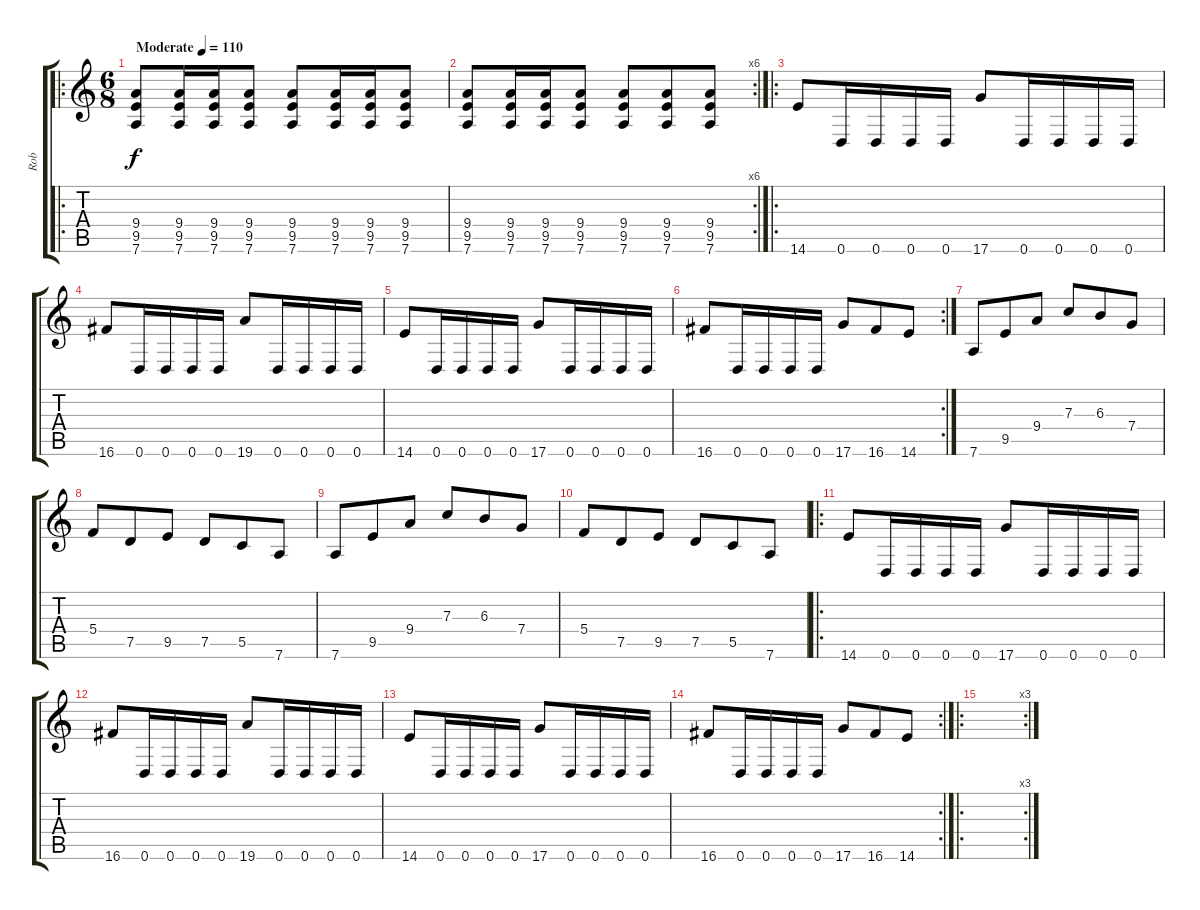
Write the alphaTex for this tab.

\track ("Rob" "Rob") {instrument overdrivenguitar}
\staff {score tabs}
\tuning (D4 A3 F3 C3 G2 D2) {hide}
\ro
\ts (6 8)
\tempo (110 "Moderate")
\clef g2
\ks c
(9.4 9.5 7.6).8{dy f instrument overdrivenguitar} (9.4 9.5 7.6).16 (9.4 9.5 7.6).16 (9.4 9.5 7.6).8 (9.4 9.5 7.6).8 (9.4 9.5 7.6).16 (9.4 9.5 7.6).16 (9.4 9.5 7.6).8 |
\rc 6
(9.4 9.5 7.6).8 (9.4 9.5 7.6).16 (9.4 9.5 7.6).16 (9.4 9.5 7.6).8 (9.4 9.5 7.6).8 (9.4 9.5 7.6).8 (9.4 9.5 7.6).8 |
\ro
14.6.8 0.6.16 0.6.16 0.6.16 0.6.16 17.6.8 0.6.16 0.6.16 0.6.16 0.6.16 |
16.6.8 0.6.16 0.6.16 0.6.16 0.6.16 19.6.8 0.6.16 0.6.16 0.6.16 0.6.16 |
14.6.8 0.6.16 0.6.16 0.6.16 0.6.16 17.6.8 0.6.16 0.6.16 0.6.16 0.6.16 |
\rc 2
16.6.8 0.6.16 0.6.16 0.6.16 0.6.16 17.6.8 16.6.8 14.6.8 |
7.6.8 9.5.8 9.4.8 7.3.8 6.3.8 7.4.8 |
5.4.8 7.5.8 9.5.8 7.5.8 5.5.8 7.6.8 |
7.6.8 9.5.8 9.4.8 7.3.8 6.3.8 7.4.8 |
5.4.8 7.5.8 9.5.8 7.5.8 5.5.8 7.6.8 |
\ro
14.6.8 0.6.16 0.6.16 0.6.16 0.6.16 17.6.8 0.6.16 0.6.16 0.6.16 0.6.16 |
16.6.8 0.6.16 0.6.16 0.6.16 0.6.16 19.6.8 0.6.16 0.6.16 0.6.16 0.6.16 |
14.6.8 0.6.16 0.6.16 0.6.16 0.6.16 17.6.8 0.6.16 0.6.16 0.6.16 0.6.16 |
\rc 2
16.6.8 0.6.16 0.6.16 0.6.16 0.6.16 17.6.8 16.6.8 14.6.8 |
\ro
\rc 3
